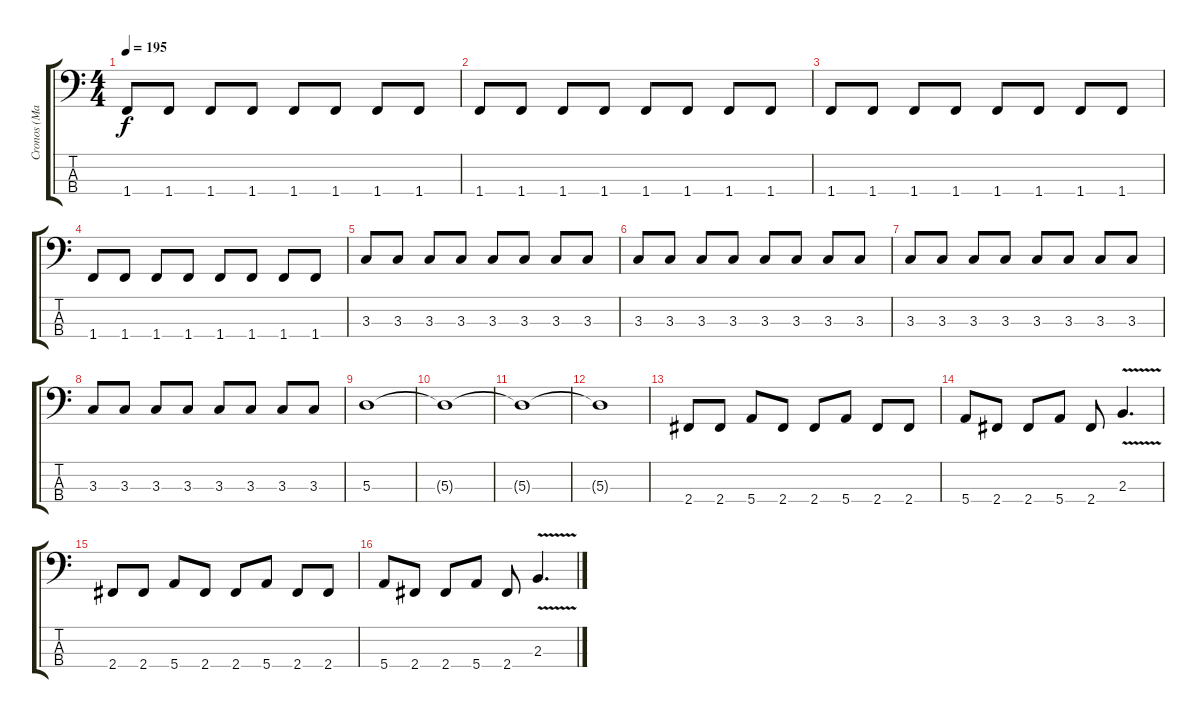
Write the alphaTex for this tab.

\track ("Cronos (Matthew)" "Cronos (Ma") {instrument electricbasspick}
\staff {score tabs}
\tuning (G2 D2 A1 E1) {hide}
\ts (4 4)
\tempo 195
\clef f4
\ks c
1.4.8{dy f} 1.4.8 1.4.8 1.4.8 1.4.8 1.4.8 1.4.8 1.4.8 |
1.4.8 1.4.8 1.4.8 1.4.8 1.4.8 1.4.8 1.4.8 1.4.8 |
1.4.8 1.4.8 1.4.8 1.4.8 1.4.8 1.4.8 1.4.8 1.4.8 |
1.4.8 1.4.8 1.4.8 1.4.8 1.4.8 1.4.8 1.4.8 1.4.8 |
3.3.8 3.3.8 3.3.8 3.3.8 3.3.8 3.3.8 3.3.8 3.3.8 |
3.3.8 3.3.8 3.3.8 3.3.8 3.3.8 3.3.8 3.3.8 3.3.8 |
3.3.8 3.3.8 3.3.8 3.3.8 3.3.8 3.3.8 3.3.8 3.3.8 |
3.3.8 3.3.8 3.3.8 3.3.8 3.3.8 3.3.8 3.3.8 3.3.8 |
5.3.1 |
5.3{t}.1 |
5.3{t}.1 |
5.3{t}.1 |
2.4.8 2.4.8 5.4.8 2.4.8 2.4.8 5.4.8 2.4.8 2.4.8 |
5.4.8 2.4.8 2.4.8 5.4.8 2.4.8 2.3{v}.4{d} |
2.4.8 2.4.8 5.4.8 2.4.8 2.4.8 5.4.8 2.4.8 2.4.8 |
5.4.8 2.4.8 2.4.8 5.4.8 2.4.8 2.3{v}.4{d}
